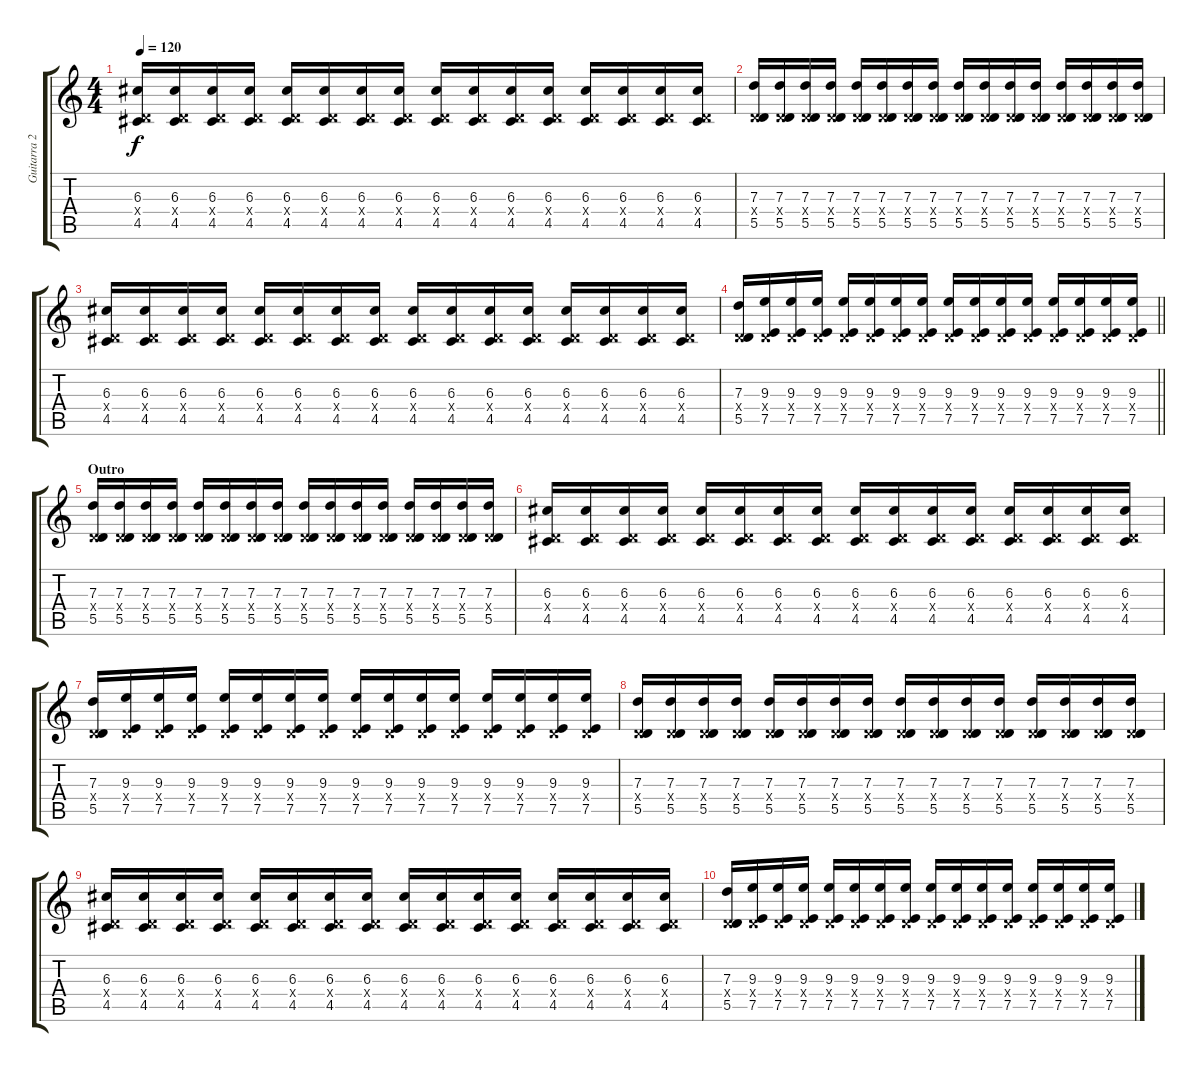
\track ("Guitarra 2" "Guitarra 2") {instrument distortionguitar}
\staff {score tabs}
\tuning (E4 B3 G3 D3 A2 E2) {hide}
\ts (4 4)
\tempo 120
\clef g2
\ks c
(6.3 0.4{x} 4.5).16{dy f} (6.3 0.4{x} 4.5).16 (6.3 0.4{x} 4.5).16 (6.3 0.4{x} 4.5).16 (6.3 0.4{x} 4.5).16 (6.3 0.4{x} 4.5).16 (6.3 0.4{x} 4.5).16 (6.3 0.4{x} 4.5).16 (6.3 0.4{x} 4.5).16 (6.3 0.4{x} 4.5).16 (6.3 0.4{x} 4.5).16 (6.3 0.4{x} 4.5).16 (6.3 0.4{x} 4.5).16 (6.3 0.4{x} 4.5).16 (6.3 0.4{x} 4.5).16 (6.3 0.4{x} 4.5).16 |
(7.3 0.4{x} 5.5).16 (7.3 0.4{x} 5.5).16 (7.3 0.4{x} 5.5).16 (7.3 0.4{x} 5.5).16 (7.3 0.4{x} 5.5).16 (7.3 0.4{x} 5.5).16 (7.3 0.4{x} 5.5).16 (7.3 0.4{x} 5.5).16 (7.3 0.4{x} 5.5).16 (7.3 0.4{x} 5.5).16 (7.3 0.4{x} 5.5).16 (7.3 0.4{x} 5.5).16 (7.3 0.4{x} 5.5).16 (7.3 0.4{x} 5.5).16 (7.3 0.4{x} 5.5).16 (7.3 0.4{x} 5.5).16 |
(6.3 0.4{x} 4.5).16 (6.3 0.4{x} 4.5).16 (6.3 0.4{x} 4.5).16 (6.3 0.4{x} 4.5).16 (6.3 0.4{x} 4.5).16 (6.3 0.4{x} 4.5).16 (6.3 0.4{x} 4.5).16 (6.3 0.4{x} 4.5).16 (6.3 0.4{x} 4.5).16 (6.3 0.4{x} 4.5).16 (6.3 0.4{x} 4.5).16 (6.3 0.4{x} 4.5).16 (6.3 0.4{x} 4.5).16 (6.3 0.4{x} 4.5).16 (6.3 0.4{x} 4.5).16 (6.3 0.4{x} 4.5).16 |
\barLineRight lightlight
(7.3 0.4{x} 5.5).16 (9.3 0.4{x} 7.5).16 (9.3 0.4{x} 7.5).16 (9.3 0.4{x} 7.5).16 (9.3 0.4{x} 7.5).16 (9.3 0.4{x} 7.5).16 (9.3 0.4{x} 7.5).16 (9.3 0.4{x} 7.5).16 (9.3 0.4{x} 7.5).16 (9.3 0.4{x} 7.5).16 (9.3 0.4{x} 7.5).16 (9.3 0.4{x} 7.5).16 (9.3 0.4{x} 7.5).16 (9.3 0.4{x} 7.5).16 (9.3 0.4{x} 7.5).16 (9.3 0.4{x} 7.5).16 |
\section ("" "Outro")
(7.3 0.4{x} 5.5).16 (7.3 0.4{x} 5.5).16 (7.3 0.4{x} 5.5).16 (7.3 0.4{x} 5.5).16 (7.3 0.4{x} 5.5).16 (7.3 0.4{x} 5.5).16 (7.3 0.4{x} 5.5).16 (7.3 0.4{x} 5.5).16 (7.3 0.4{x} 5.5).16 (7.3 0.4{x} 5.5).16 (7.3 0.4{x} 5.5).16 (7.3 0.4{x} 5.5).16 (7.3 0.4{x} 5.5).16 (7.3 0.4{x} 5.5).16 (7.3 0.4{x} 5.5).16 (7.3 0.4{x} 5.5).16 |
(6.3 0.4{x} 4.5).16 (6.3 0.4{x} 4.5).16 (6.3 0.4{x} 4.5).16 (6.3 0.4{x} 4.5).16 (6.3 0.4{x} 4.5).16 (6.3 0.4{x} 4.5).16 (6.3 0.4{x} 4.5).16 (6.3 0.4{x} 4.5).16 (6.3 0.4{x} 4.5).16 (6.3 0.4{x} 4.5).16 (6.3 0.4{x} 4.5).16 (6.3 0.4{x} 4.5).16 (6.3 0.4{x} 4.5).16 (6.3 0.4{x} 4.5).16 (6.3 0.4{x} 4.5).16 (6.3 0.4{x} 4.5).16 |
(7.3 0.4{x} 5.5).16 (9.3 0.4{x} 7.5).16 (9.3 0.4{x} 7.5).16 (9.3 0.4{x} 7.5).16 (9.3 0.4{x} 7.5).16 (9.3 0.4{x} 7.5).16 (9.3 0.4{x} 7.5).16 (9.3 0.4{x} 7.5).16 (9.3 0.4{x} 7.5).16 (9.3 0.4{x} 7.5).16 (9.3 0.4{x} 7.5).16 (9.3 0.4{x} 7.5).16 (9.3 0.4{x} 7.5).16 (9.3 0.4{x} 7.5).16 (9.3 0.4{x} 7.5).16 (9.3 0.4{x} 7.5).16 |
(7.3 0.4{x} 5.5).16 (7.3 0.4{x} 5.5).16 (7.3 0.4{x} 5.5).16 (7.3 0.4{x} 5.5).16 (7.3 0.4{x} 5.5).16 (7.3 0.4{x} 5.5).16 (7.3 0.4{x} 5.5).16 (7.3 0.4{x} 5.5).16 (7.3 0.4{x} 5.5).16 (7.3 0.4{x} 5.5).16 (7.3 0.4{x} 5.5).16 (7.3 0.4{x} 5.5).16 (7.3 0.4{x} 5.5).16 (7.3 0.4{x} 5.5).16 (7.3 0.4{x} 5.5).16 (7.3 0.4{x} 5.5).16 |
(6.3 0.4{x} 4.5).16 (6.3 0.4{x} 4.5).16 (6.3 0.4{x} 4.5).16 (6.3 0.4{x} 4.5).16 (6.3 0.4{x} 4.5).16 (6.3 0.4{x} 4.5).16 (6.3 0.4{x} 4.5).16 (6.3 0.4{x} 4.5).16 (6.3 0.4{x} 4.5).16 (6.3 0.4{x} 4.5).16 (6.3 0.4{x} 4.5).16 (6.3 0.4{x} 4.5).16 (6.3 0.4{x} 4.5).16 (6.3 0.4{x} 4.5).16 (6.3 0.4{x} 4.5).16 (6.3 0.4{x} 4.5).16 |
(7.3 0.4{x} 5.5).16 (9.3 0.4{x} 7.5).16 (9.3 0.4{x} 7.5).16 (9.3 0.4{x} 7.5).16 (9.3 0.4{x} 7.5).16 (9.3 0.4{x} 7.5).16 (9.3 0.4{x} 7.5).16 (9.3 0.4{x} 7.5).16 (9.3 0.4{x} 7.5).16 (9.3 0.4{x} 7.5).16 (9.3 0.4{x} 7.5).16 (9.3 0.4{x} 7.5).16 (9.3 0.4{x} 7.5).16 (9.3 0.4{x} 7.5).16 (9.3 0.4{x} 7.5).16 (9.3 0.4{x} 7.5).16
